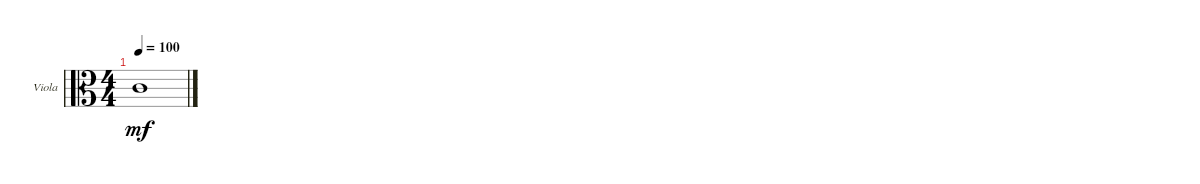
\defaultSystemsLayout 4
\bracketExtendMode groupsimilarinstruments
\firstSystemTrackNameOrientation horizontal
\otherSystemsTrackNameOrientation horizontal
\track ("Viola" "Viola") {instrument viola}
\staff {score}
\tuning (A4 D4 G3 C3)
\ts (4 4)
\tempo 100
\clef c3
\ks c
5.3.1{dy mf instrument viola}
